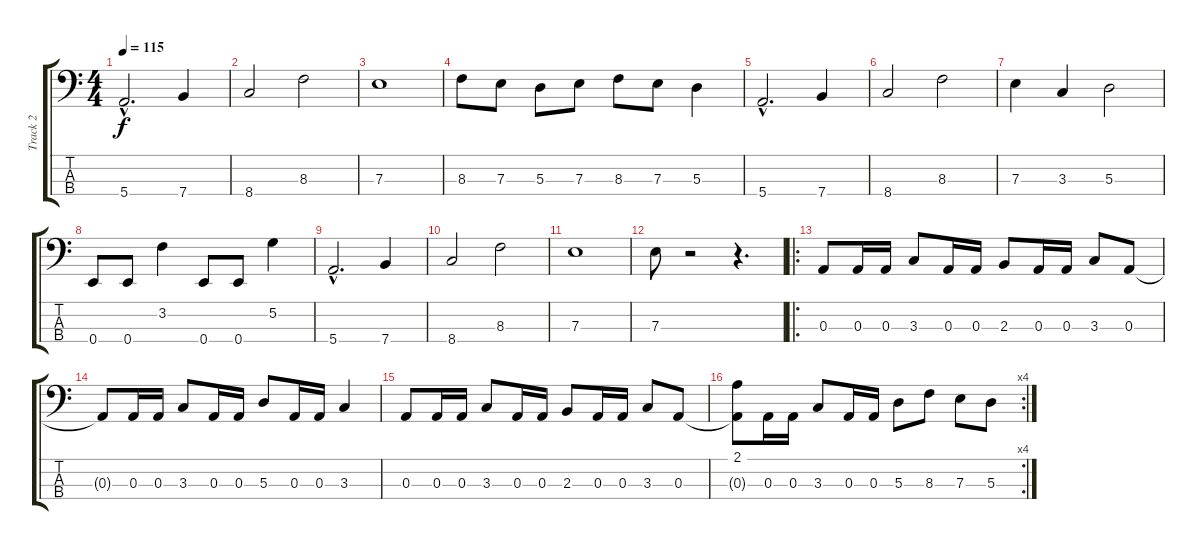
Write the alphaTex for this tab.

\track ("Track 2" "Track 2") {instrument electricbassfinger}
\staff {score tabs}
\tuning (G2 D2 A1 E1) {hide}
\ts (4 4)
\tempo 115
\clef f4
\ks c
5.4{hac}.2{d dy f} 7.4.4 |
8.4.2 8.3.2 |
7.3.1 |
8.3.8 7.3.8 5.3.8 7.3.8 8.3.8 7.3.8 5.3.4 |
5.4{hac}.2{d} 7.4.4 |
8.4.2 8.3.2 |
7.3.4 3.3.4 5.3.2 |
0.4.8 0.4.8 3.2.4 0.4.8 0.4.8 5.2.4 |
5.4{hac}.2{d} 7.4.4 |
8.4.2 8.3.2 |
7.3.1 |
7.3.8 r.2 r.4{d} |
\ro
0.3.8 0.3.16 0.3.16 3.3.8 0.3.16 0.3.16 2.3.8 0.3.16 0.3.16 3.3.8 0.3.8 |
0.3{t}.8 0.3.16 0.3.16 3.3.8 0.3.16 0.3.16 5.3.8 0.3.16 0.3.16 3.3.4 |
0.3.8 0.3.16 0.3.16 3.3.8 0.3.16 0.3.16 2.3.8 0.3.16 0.3.16 3.3.8 0.3.8 |
\rc 4
(2.1 0.3{t}).8 0.3.16 0.3.16 3.3.8 0.3.16 0.3.16 5.3.8 8.3.8 7.3.8 5.3.8
